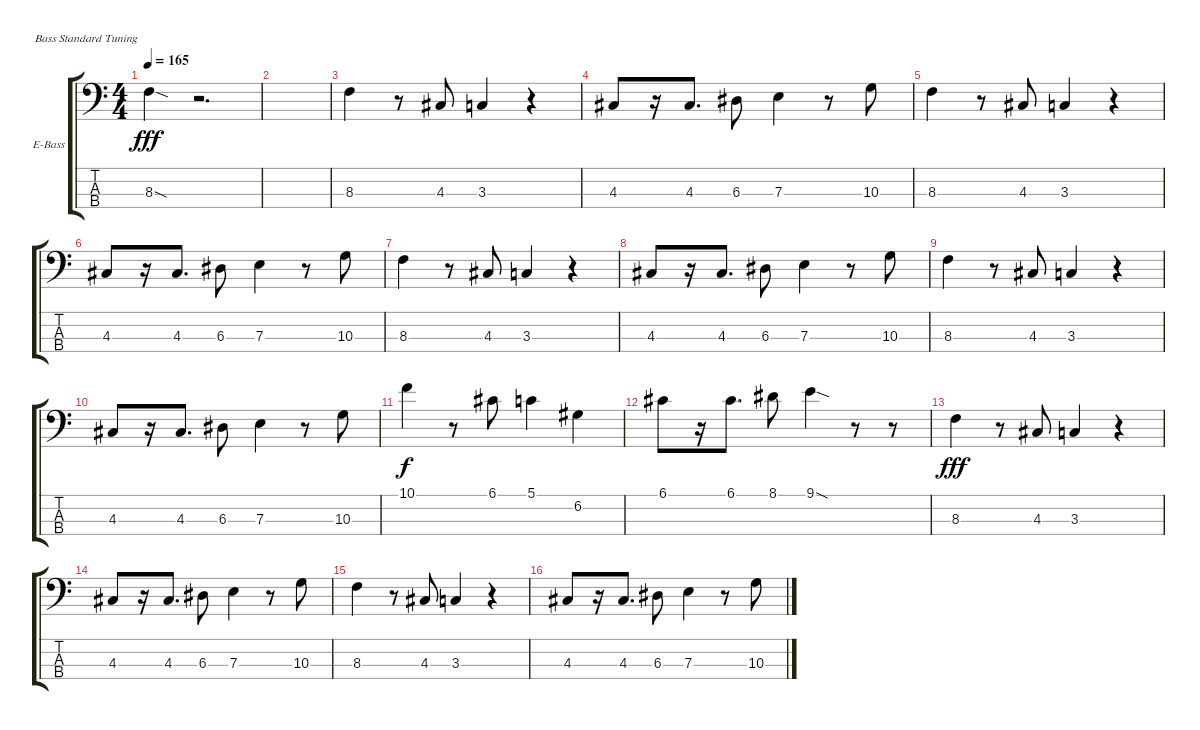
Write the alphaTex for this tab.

\defaultSystemsLayout 4
\bracketExtendMode groupsimilarinstruments
\firstSystemTrackNameOrientation horizontal
\otherSystemsTrackNameOrientation horizontal
\track ("O`Malley" "E-Bass") {instrument electricbassfinger}
\staff {score tabs}
\tuning (G2 D2 A1 E1)
\ts (4 4)
\tempo 165
\clef f4
\ks c
8.3{sod}.4{dy fff} r.2{d} |
|
8.3.4 r.8 4.3.8 3.3.4 r.4 |
4.3.8 r.16 4.3.8{d} 6.3.8 7.3.4 r.8 10.3.8 |
8.3.4 r.8 4.3.8 3.3.4 r.4 |
4.3.8 r.16 4.3.8{d} 6.3.8 7.3.4 r.8 10.3.8 |
8.3.4 r.8 4.3.8 3.3.4 r.4 |
4.3.8 r.16 4.3.8{d} 6.3.8 7.3.4 r.8 10.3.8 |
8.3.4 r.8 4.3.8 3.3.4 r.4 |
4.3.8 r.16 4.3.8{d} 6.3.8 7.3.4 r.8 10.3.8 |
10.1.4{dy f} r.8 6.1.8 5.1.4 6.2.4 |
6.1.8 r.16 6.1.8{d} 8.1.8 9.1{sod}.4 r.8 r.8 |
8.3.4{dy fff} r.8 4.3.8 3.3.4 r.4 |
4.3.8 r.16 4.3.8{d} 6.3.8 7.3.4 r.8 10.3.8 |
8.3.4 r.8 4.3.8 3.3.4 r.4 |
4.3.8 r.16 4.3.8{d} 6.3.8 7.3.4 r.8 10.3.8
